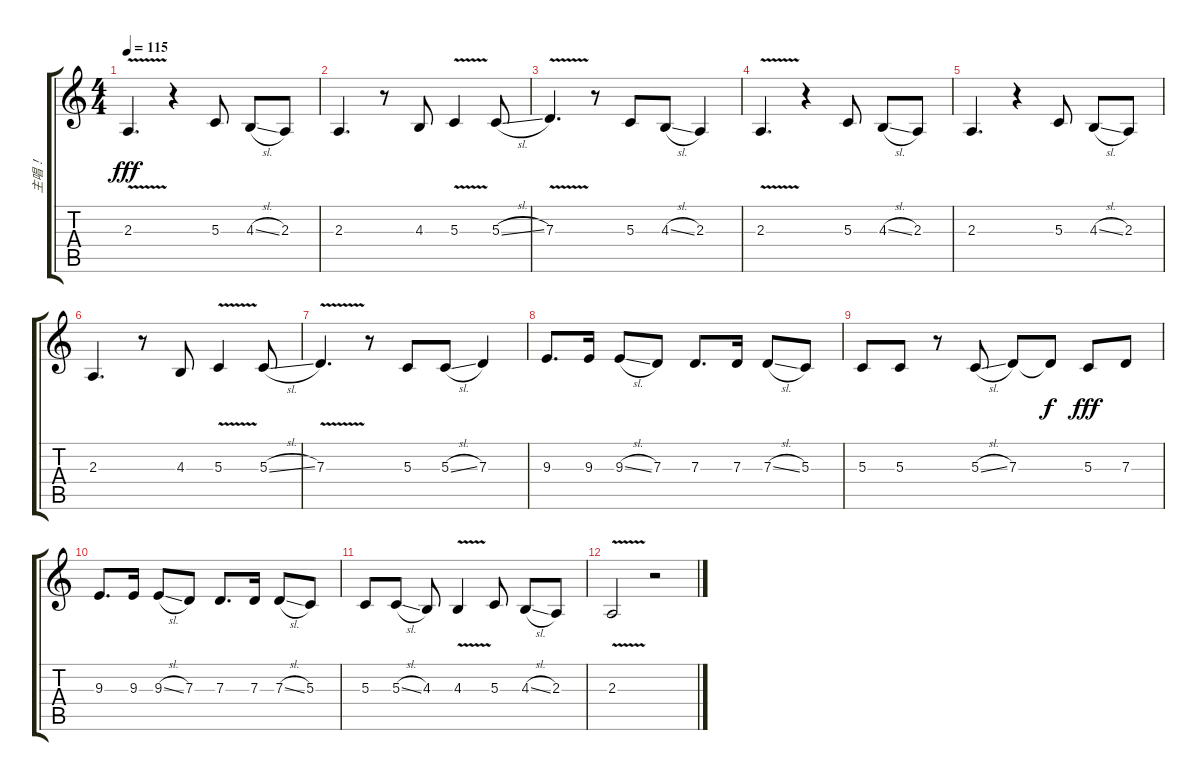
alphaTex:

\track ("主唱！" "主唱！") {instrument lead1square}
\staff {score tabs}
\tuning (E4 B3 G3 D3 A2 E2) {hide}
\ts (4 4)
\tempo 115
\clef g2
\ks c
2.3{v}.4{d dy fff} r.4 5.3.8 4.3{sl}.8 2.3.8 |
2.3.4{d} r.8 4.3.8 5.3{v}.4 5.3{sl}.8 |
7.3{v}.4{d} r.8 5.3.8 4.3{sl}.8 2.3.4 |
2.3{v}.4{d} r.4 5.3.8 4.3{sl}.8 2.3.8 |
2.3.4{d} r.4 5.3.8 4.3{sl}.8 2.3.8 |
2.3.4{d} r.8 4.3.8 5.3{v}.4 5.3{sl}.8 |
7.3{v}.4{d} r.8 5.3.8 5.3{sl}.8 7.3.4 |
9.3.8{d} 9.3.16 9.3{sl}.8 7.3.8 7.3.8{d} 7.3.16 7.3{sl}.8 5.3.8 |
5.3.8 5.3.8 r.8 5.3{sl}.8 7.3.8 7.3{t}.8{dy f} 5.3.8{dy fff} 7.3.8 |
9.3.8{d} 9.3.16 9.3{sl}.8 7.3.8 7.3.8{d} 7.3.16 7.3{sl}.8 5.3.8 |
5.3.8 5.3{sl}.8 4.3.8 4.3{v}.4 5.3.8 4.3{sl}.8 2.3.8 |
2.3{v}.2 r.2
